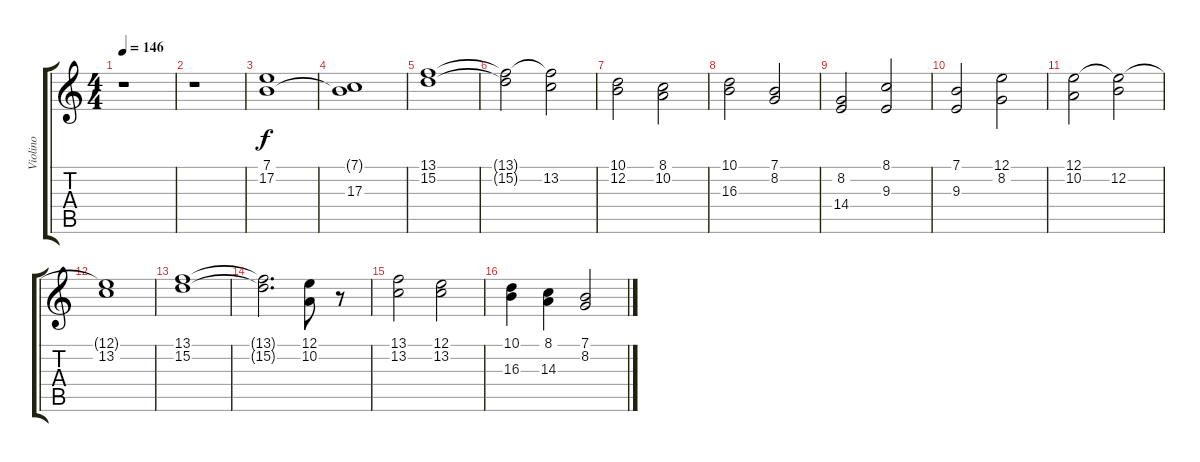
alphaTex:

\track ("Violino" "Violino") {instrument violin}
\staff {score tabs}
\tuning (E4 B3 G3 D3 A2 E2) {hide}
\ts (4 4)
\tempo 146
\clef g2
\ks c
r.1{dy f} |
r.1 |
(7.1 17.2).1 |
(7.1{t} 17.3).1 |
(13.1 15.2).1 |
(13.1{t} 15.2{t}).2 (13.1{t} 13.2).2 |
(10.1 12.2).2 (8.1 10.2).2 |
(10.1 16.3).2 (7.1 8.2).2 |
(8.2 14.4).2 (8.1 9.3).2 |
(7.1 9.3).2 (12.1 8.2).2 |
(12.1 10.2).2 (12.1{t} 12.2).2 |
(12.1{t} 13.2).1 |
(13.1 15.2).1 |
(13.1{t} 15.2{t}).2{d} (12.1 10.2).8 r.8 |
(13.1 13.2).2 (12.1 13.2).2 |
(10.1 16.3).4 (8.1 14.3).4 (7.1 8.2).2
